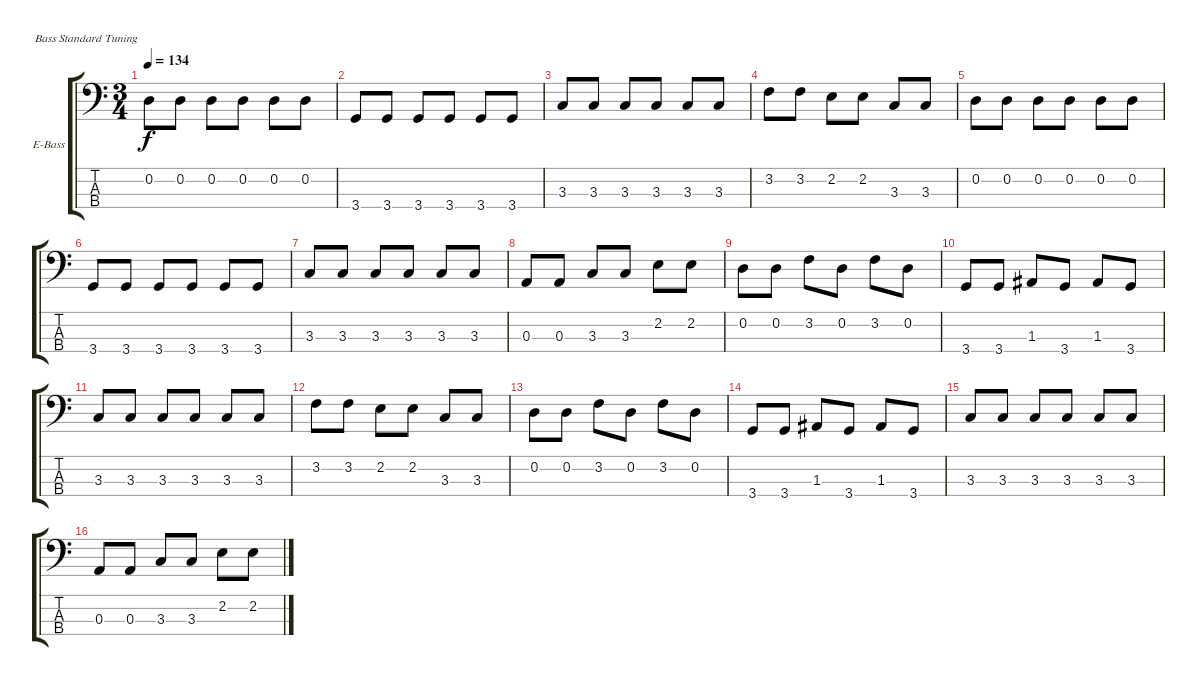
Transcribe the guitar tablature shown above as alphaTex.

\bracketExtendMode groupsimilarinstruments
\firstSystemTrackNameOrientation horizontal
\otherSystemsTrackNameOrientation horizontal
\track ("Bass" "E-Bass") {instrument electricbassfinger}
\staff {score tabs}
\tuning (G2 D2 A1 E1)
\ts (3 4)
\tempo 134
\clef f4
\ks c
0.2.8{dy f} 0.2.8 0.2.8 0.2.8 0.2.8 0.2.8 |
3.4.8 3.4.8 3.4.8 3.4.8 3.4.8 3.4.8 |
3.3.8 3.3.8 3.3.8 3.3.8 3.3.8 3.3.8 |
3.2.8 3.2.8 2.2.8 2.2.8 3.3.8 3.3.8 |
0.2.8 0.2.8 0.2.8 0.2.8 0.2.8 0.2.8 |
3.4.8 3.4.8 3.4.8 3.4.8 3.4.8 3.4.8 |
3.3.8 3.3.8 3.3.8 3.3.8 3.3.8 3.3.8 |
0.3.8 0.3.8 3.3.8 3.3.8 2.2.8 2.2.8 |
0.2.8 0.2.8 3.2.8 0.2.8 3.2.8 0.2.8 |
3.4.8 3.4.8 1.3.8 3.4.8 1.3.8 3.4.8 |
3.3.8 3.3.8 3.3.8 3.3.8 3.3.8 3.3.8 |
3.2.8 3.2.8 2.2.8 2.2.8 3.3.8 3.3.8 |
0.2.8 0.2.8 3.2.8 0.2.8 3.2.8 0.2.8 |
3.4.8 3.4.8 1.3.8 3.4.8 1.3.8 3.4.8 |
3.3.8 3.3.8 3.3.8 3.3.8 3.3.8 3.3.8 |
0.3.8 0.3.8 3.3.8 3.3.8 2.2.8 2.2.8
